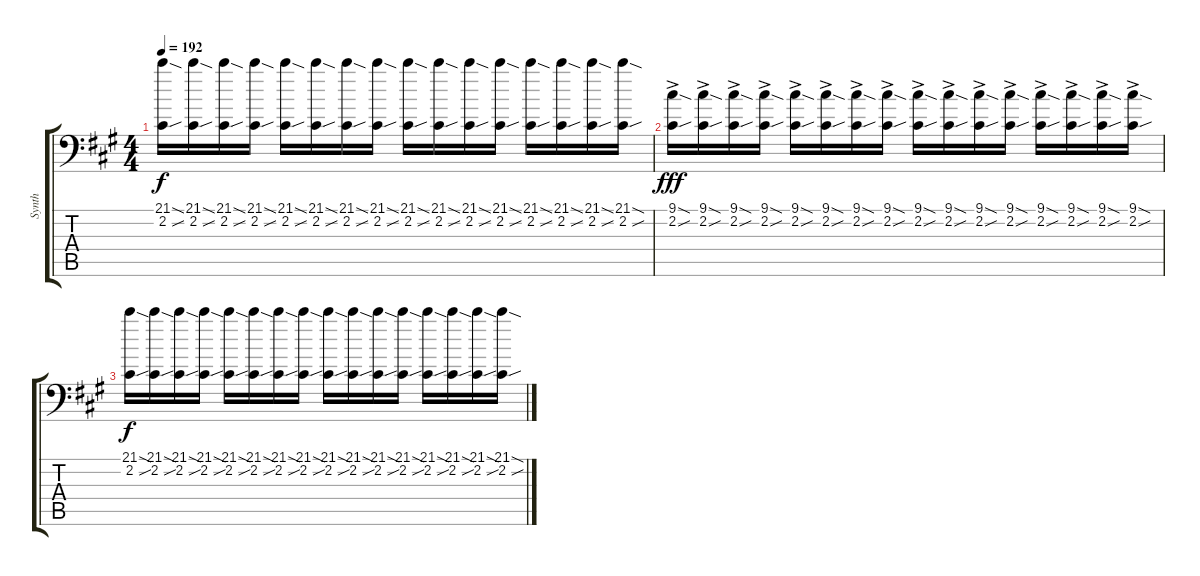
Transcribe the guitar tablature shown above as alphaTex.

\track ("Synth" "Synth") {instrument lead2sawtooth}
\staff {score tabs}
\tuning (E4 B3 G3 D3 A2 Db1) {hide}
\ts (4 4)
\tempo 192
\clef f4
\ks f#minor
(21.1{sod} 2.2{sou}).16{dy f} (21.1{sod} 2.2{sou}).16 (21.1{sod} 2.2{sou}).16 (21.1{sod} 2.2{sou}).16 (21.1{sod} 2.2{sou}).16 (21.1{sod} 2.2{sou}).16 (21.1{sod} 2.2{sou}).16 (21.1{sod} 2.2{sou}).16 (21.1{sod} 2.2{sou}).16 (21.1{sod} 2.2{sou}).16 (21.1{sod} 2.2{sou}).16 (21.1{sod} 2.2{sou}).16 (21.1{sod} 2.2{sou}).16 (21.1{sod} 2.2{sou}).16 (21.1{sod} 2.2{sou}).16 (21.1{sod} 2.2{sou}).16 |
(9.1{sod ac} 2.2{sou}).16{dy fff} (9.1{sod ac} 2.2{sou}).16 (9.1{sod ac} 2.2{sou}).16 (9.1{sod ac} 2.2{sou}).16 (9.1{sod ac} 2.2{sou}).16 (9.1{sod ac} 2.2{sou}).16 (9.1{sod ac} 2.2{sou}).16 (9.1{sod ac} 2.2{sou}).16 (9.1{sod ac} 2.2{sou}).16 (9.1{sod ac} 2.2{sou}).16 (9.1{sod ac} 2.2{sou}).16 (9.1{sod ac} 2.2{sou}).16 (9.1{sod ac} 2.2{sou}).16 (9.1{sod ac} 2.2{sou}).16 (9.1{sod ac} 2.2{sou}).16 (9.1{sod ac} 2.2{sou}).16 |
(21.1{sod} 2.2{sou}).16{dy f} (21.1{sod} 2.2{sou}).16 (21.1{sod} 2.2{sou}).16 (21.1{sod} 2.2{sou}).16 (21.1{sod} 2.2{sou}).16 (21.1{sod} 2.2{sou}).16 (21.1{sod} 2.2{sou}).16 (21.1{sod} 2.2{sou}).16 (21.1{sod} 2.2{sou}).16 (21.1{sod} 2.2{sou}).16 (21.1{sod} 2.2{sou}).16 (21.1{sod} 2.2{sou}).16 (21.1{sod} 2.2{sou}).16 (21.1{sod} 2.2{sou}).16 (21.1{sod} 2.2{sou}).16 (21.1{sod} 2.2{sou}).16
